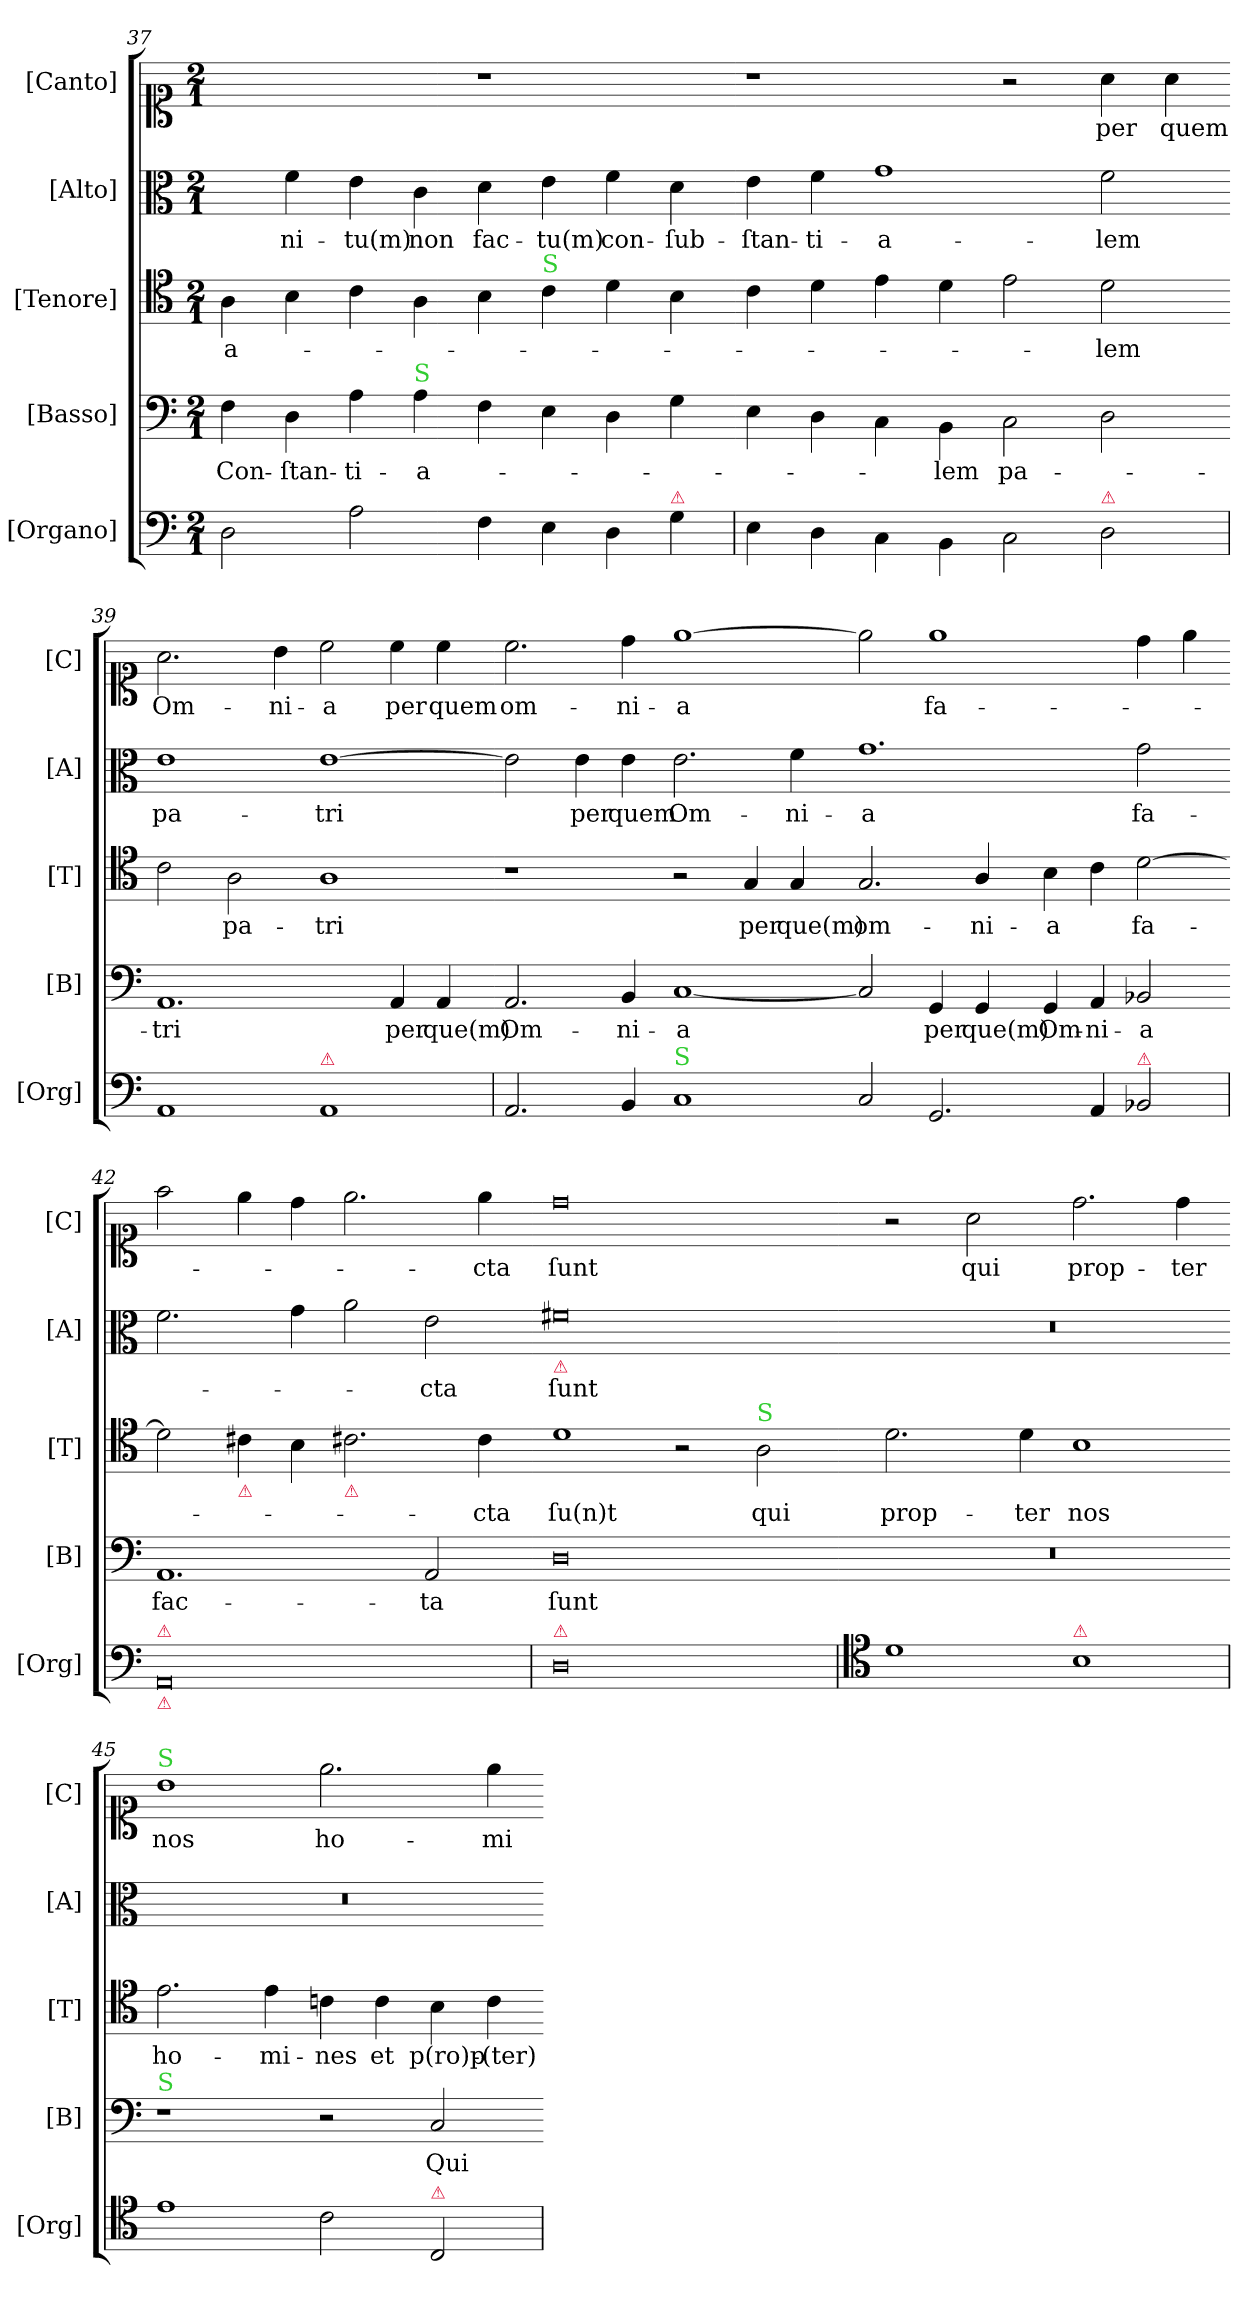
**kern	**kern	**text	**kern	**text	**kern	**text	**kern	**text
*part5	*part4	*part4	*part3	*part3	*part2	*part2	*part1	*part1
*staff5	*staff4	*staff4	*staff3	*staff3	*staff2	*staff2	*staff1	*staff1
*I"[Organo]	*I"[Basso]	*	*I"[Tenore]	*	*I"[Alto]	*	*I"[Canto]	*
*I'[Org]	*I'[B]	*	*I'[T]	*	*I'[A]	*	*I'[C]	*
*clefF4	*clefF4	*	*clefC4	*	*clefC3	*	*clefC1	*
*k[]	*k[]	*	*k[]	*	*k[]	*	*k[]	*
*M2/1	*M2/1	*	*M2/1	*	*M2/1	*	*M2/1	*
=37	=37	=37	=37	=37	=37	=37	=37	=37
2D\	4F\	Con-	4A\	-a-	4ryy	.	1ryy	.
.	4D\	-ſtan-	4B\	.	4f\	-ni-	.	.
2A\	4A\	-ti-	4c\	.	4e\	-tu(m)	.	.
!	!LO:TX:a:color=limegreen:t=S	!	!	!	!	!	!	!
.	4A\	-a-	4A\	.	4c\	non	.	.
4F\	4F\	.	4B\	.	4d\	fac-	1r	.
!	!	!	!LO:TX:a:color=limegreen:t=S	!	!	!	!	!
4E\	4E\	.	4c\	.	4e\	-tu(m)	.	.
4D\	4D\	.	4d\	.	4f\	con-	.	.
!LO:TX:a:color=crimson:t=⚠	!	!	!	!	!	!	!	!
4G\	4G\	.	4B\	.	4d\	-ſub-	.	.
=38	=38-	=38-	=38-	=38-	=38-	=38-	=38-	=38-
4E\	4E\	.	4c\	.	4e\	-ſtan-	1r	.
4D\	4D\	.	4d\	.	4f\	-ti-	.	.
4C\	4C\	.	4e\	.	1g	-a-	.	.
4BB\	4BB\	-lem	4d\	.	.	.	.	.
2C\	2C\	pa-	2e\	.	.	.	2r	.
!LO:TX:a:color=crimson:t=⚠	!	!	!	!	!	!	!	!
2D\	2D\	.	2d\	lem	2f\	-lem	4a\	per
.	.	.	.	.	.	.	4a\	quem
=39	=39-	=39-	=39-	=39-	=39-	=39-	=39-	=39-
1AA	1.AA	-tri	2c\	.	1e	pa-	2.a\	Om-
.	.	.	2A\	pa-	.	.	.	.
.	.	.	.	.	.	.	4b\	-ni-
!LO:TX:a:color=crimson:t=⚠	!	!	!	!	!	!	!	!
1AA	.	.	1A	-tri	[1e	-tri	2cc\	-a
!	!	!	!	!	!	!	!	!LO:LY:i
.	4AA/	per	.	.	.	.	4cc\	per
!	!	!	!	!	!	!	!	!LO:LY:i
.	4AA/	que(m)	.	.	.	.	4cc\	quem
=40	=40-	=40-	=40-	=40-	=40-	=40-	=40-	=40-
!	!	!	!	!	!	!	!	!LO:LY:i
2.AA/	2.AA/	Om-	1r	.	2e]	.	2.cc\	om-
.	.	.	.	.	4e\	per	.	.
!	!	!	!	!	!	!	!	!LO:LY:i
4BB/	4BB/	-ni-	.	.	4e\	quem	4dd\	-ni-
!LO:TX:a:color=limegreen:t=S	!	!	!	!	!	!	!	!
!	!	!	!	!	!	!	!	!LO:LY:i
1C	[1C	-a	2r	.	2.e\	Om-	[1ee	-a
.	.	.	4G/	per	.	.	.	.
.	.	.	4G/	que(m)	4f\	-ni-	.	.
=41-	=41-	=41-	=41-	=41-	=41-	=41-	=41-	=41-
2C/	2C]	.	2.G/	om-	1.g	-a	2ee]	.
!	!	!LO:LY:i	!	!	!	!	!	!
2.GG/	4GG/	per	.	.	.	.	1ee	fa-
!	!	!LO:LY:i	!	!	!	!	!	!
.	4GG/	que(m)	4A/	-ni-	.	.	.	.
!	!	!LO:LY:i	!	!	!	!	!	!
.	4GG/	Om-	4B\	-a	.	.	.	.
!	!	!LO:LY:i	!	!	!	!	!	!
4AA/	4AA/	-ni-	4c\	.	.	.	.	.
!LO:TX:a:color=crimson:t=⚠	!	!	!	!	!	!	!	!
!	!	!LO:LY:i	!	!	!	!	!	!
2BB-X/	2BB-X/	-a	[2d\	fa-	2g\	fa-	4dd\	.
.	.	.	.	.	.	.	4ee\	.
=42	=42-	=42-	=42-	=42-	=42-	=42-	=42-	=42-
!LO:TX:a:color=crimson:t=⚠	!	!	!	!	!	!	!	!
!LO:TX:b:color=crimson:t=⚠	!	!	!	!	!	!	!	!
0AA	1.AA	fac-	2d\]	.	2.f\	.	2ff\	.
!	!	!	!LO:TX:b:color=crimson:t=⚠	!	!	!	!	!
.	.	.	4c#X\	.	.	.	4ee\	.
.	.	.	4B\	.	4g\	.	4dd\	.
!	!	!	!LO:TX:b:color=crimson:t=⚠	!	!	!	!	!
.	.	.	2.c#X\	.	2a\	.	2.ee\	.
.	2AA/	-ta	.	.	2e\	-cta	.	.
.	.	.	4c#\	-cta	.	.	4ee\	-cta
=43	=43-	=43-	=43-	=43-	=43-	=43-	=43-	=43-
!	!	!	!	!	!LO:TX:b:color=crimson:t=⚠	!	!	!
!LO:TX:a:color=crimson:t=⚠	!	!	!	!	!	!	!	!
0D	0D	ſunt	1d	ſu(n)t	0f#X	ſunt	0dd	ſunt
.	.	.	2r	.	.	.	.	.
!	!	!	!LO:TX:a:color=limegreen:t=S	!	!	!	!	!
.	.	.	2A\	qui	.	.	.	.
=44	=44-	=44-	=44-	=44-	=44-	=44-	=44-	=44-
*clefC4	*	*	*	*	*	*	*	*
1d	0r	.	2.d\	prop-	0r	.	2r	.
.	.	.	.	.	.	.	2a\	qui
.	.	.	4d\	-ter	.	.	.	.
!LO:TX:a:color=crimson:t=⚠	!	!	!	!	!	!	!	!
1B	.	.	1B	nos	.	.	2.dd\	prop-
.	.	.	.	.	.	.	4dd\	-ter
=45	=45-	=45-	=45-	=45-	=45-	=45-	=45-	=45-
!	!	!	!	!	!	!	!LO:TX:a:color=limegreen:t=S	!
!	!LO:TX:a:color=limegreen:t=S	!	!	!	!	!	!	!
1e	1r	.	2.e\	ho-	0r	.	1b	nos
.	.	.	4e\	-mi-	.	.	.	.
2c\	2r	.	4cn\	-nes	.	.	2.ee\	ho-
.	.	.	4c\	et	.	.	.	.
!LO:TX:a:color=crimson:t=⚠	!	!	!	!	!	!	!	!
2C/	2C/	Qui	4B\	p(ro)p-	.	.	.	.
.	.	.	4c\	-(ter)	.	.	4ee\	-mi-
=	=-	=-	=-	=-	=-	=-	=-	=-
*-	*-	*-	*-	*-	*-	*-	*-	*-
